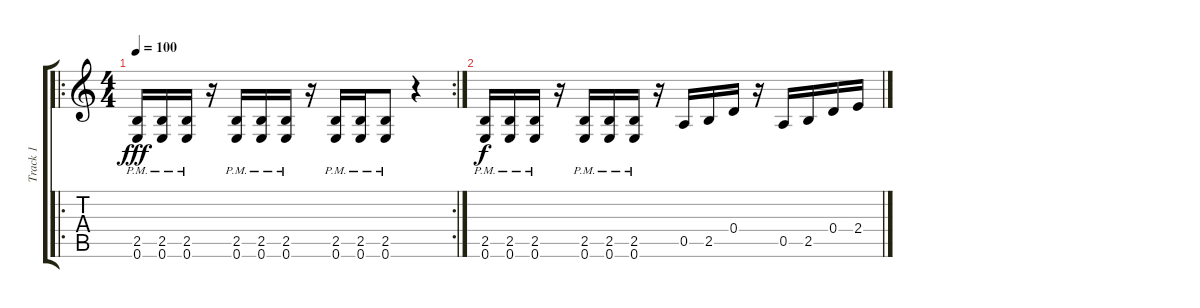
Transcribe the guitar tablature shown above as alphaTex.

\track ("Track 1" "Track 1") {instrument distortionguitar}
\staff {score tabs}
\tuning (E4 B3 G3 D3 A2 E2) {hide}
\ro
\rc 2
\ts (4 4)
\tempo 100
\clef g2
\ks c
(2.5{pm} 0.6{pm}).16{dy fff} (2.5{pm} 0.6{pm}).16 (2.5{pm} 0.6{pm}).16 r.16 (2.5{pm} 0.6{pm}).16 (2.5{pm} 0.6{pm}).16 (2.5{pm} 0.6{pm}).16 r.16 (2.5{pm} 0.6{pm}).16 (2.5{pm} 0.6{pm}).16 (2.5{pm} 0.6{pm}).8 r.4 |
(2.5{pm} 0.6{pm}).16{dy f} (2.5{pm} 0.6{pm}).16 (2.5{pm} 0.6{pm}).16 r.16 (2.5{pm} 0.6).16 (2.5{pm} 0.6{pm}).16 (2.5{pm} 0.6{pm}).16 r.16 0.5.16 2.5.16 0.4.16 r.16 0.5.16 2.5.16 0.4.16 2.4.16
